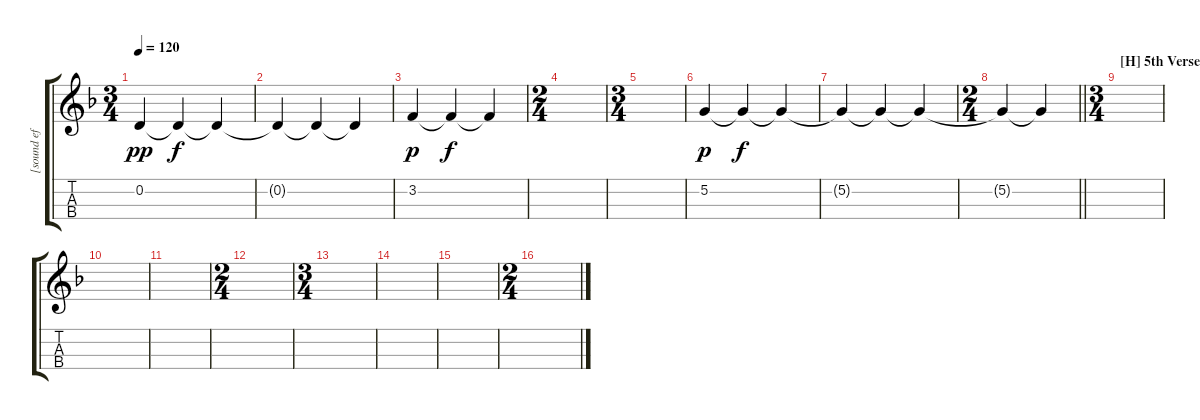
\track (" [sound effects]" " [sound ef") {instrument electricbassfinger}
\staff {score tabs}
\tuning (G3 D3 A2 D2) {hide}
\ts (3 4)
\tempo 120
\clef g2
\ks dminor
0.2.4{dy pp instrument seashore} 0.2{t}.4{dy f} 0.2{t}.4 |
0.2{t}.4 0.2{t}.4 0.2{t}.4 |
3.2.4{dy p} 3.2{t}.4{dy f} 3.2{t}.4 |
\ts (2 4)
|
\ts (3 4)
|
5.2.4{dy p} 5.2{t}.4{dy f} 5.2{t}.4 |
5.2{t}.4 5.2{t}.4 5.2{t}.4 |
\ts (2 4)
\barLineRight lightlight
5.2{t}.4 5.2{t}.4 |
\ts (3 4)
\section ("" "[H] 5th Verse")
|
|
|
\ts (2 4)
|
\ts (3 4)
|
|
|
\ts (2 4)
